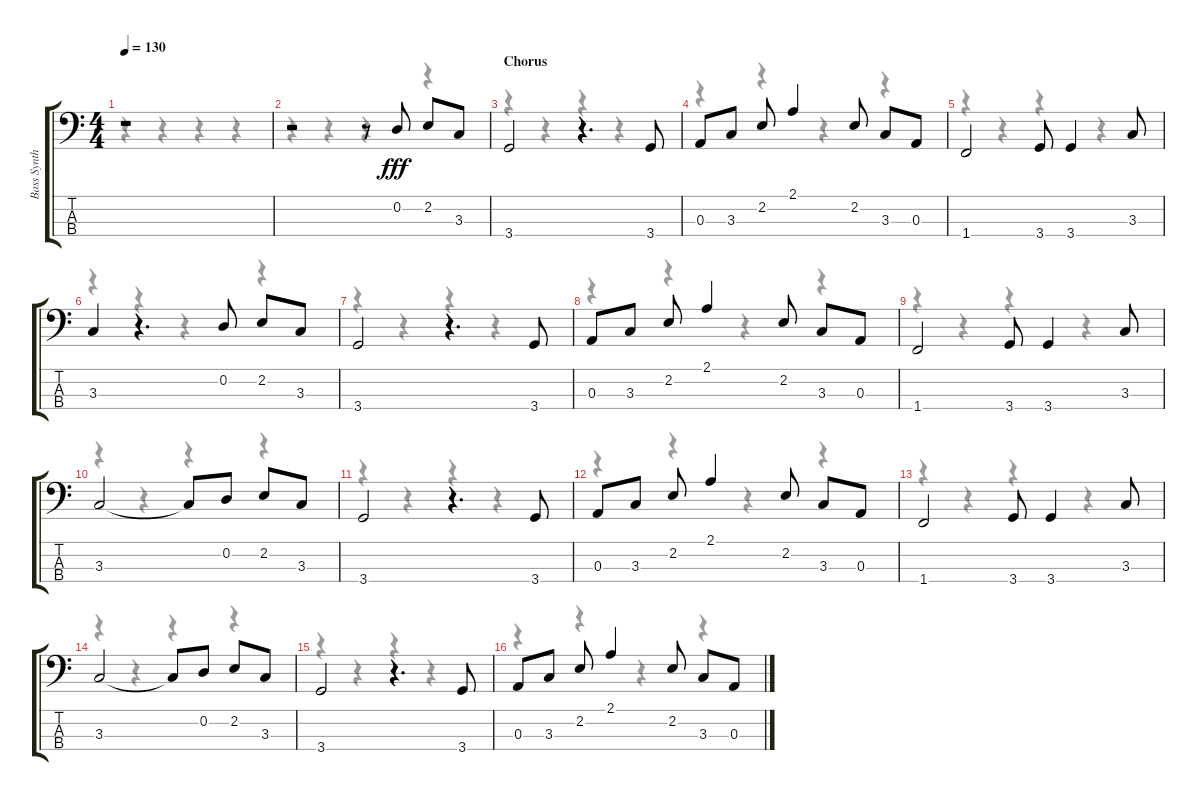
\track ("Bass Synth" "Bass Synth") {instrument synthbass2}
\staff {score tabs}
\tuning (G2 D2 A1 E1) {hide}
\voice
\ts (4 4)
\tempo 130
\clef f4
\ks c
r.1{dy fff} |
r.2 r.8 0.2.8 2.2.8 3.3.8 |
\section ("" "Chorus")
3.4.2 r.4{d} 3.4.8 |
0.3.8 3.3.8 2.2.8 2.1.4 2.2.8 3.3.8 0.3.8 |
1.4.2 3.4.8 3.4.4 3.3.8 |
3.3.4 r.4{d} 0.2.8 2.2.8 3.3.8 |
3.4.2 r.4{d} 3.4.8 |
0.3.8 3.3.8 2.2.8 2.1.4 2.2.8 3.3.8 0.3.8 |
1.4.2 3.4.8 3.4.4 3.3.8 |
3.3.2 3.3{t}.8 0.2.8 2.2.8 3.3.8 |
3.4.2 r.4{d} 3.4.8 |
0.3.8 3.3.8 2.2.8 2.1.4 2.2.8 3.3.8 0.3.8 |
1.4.2 3.4.8 3.4.4 3.3.8 |
3.3.2 3.3{t}.8 0.2.8 2.2.8 3.3.8 |
3.4.2 r.4{d} 3.4.8 |
0.3.8 3.3.8 2.2.8 2.1.4 2.2.8 3.3.8 0.3.8
\voice
\clef f4
\ottava regular
\simile none
\ks c
r.4{dy f} r.4 r.4 r.4 |
r.4 r.4 r.4 r.4 |
r.4 r.4 r.4 r.4 |
r.4 r.4 r.4 r.4 |
r.4 r.4 r.4 r.4 |
r.4 r.4 r.4 r.4 |
r.4 r.4 r.4 r.4 |
r.4 r.4 r.4 r.4 |
r.4 r.4 r.4 r.4 |
r.4 r.4 r.4 r.4 |
r.4 r.4 r.4 r.4 |
r.4 r.4 r.4 r.4 |
r.4 r.4 r.4 r.4 |
r.4 r.4 r.4 r.4 |
r.4 r.4 r.4 r.4 |
r.4 r.4 r.4 r.4
